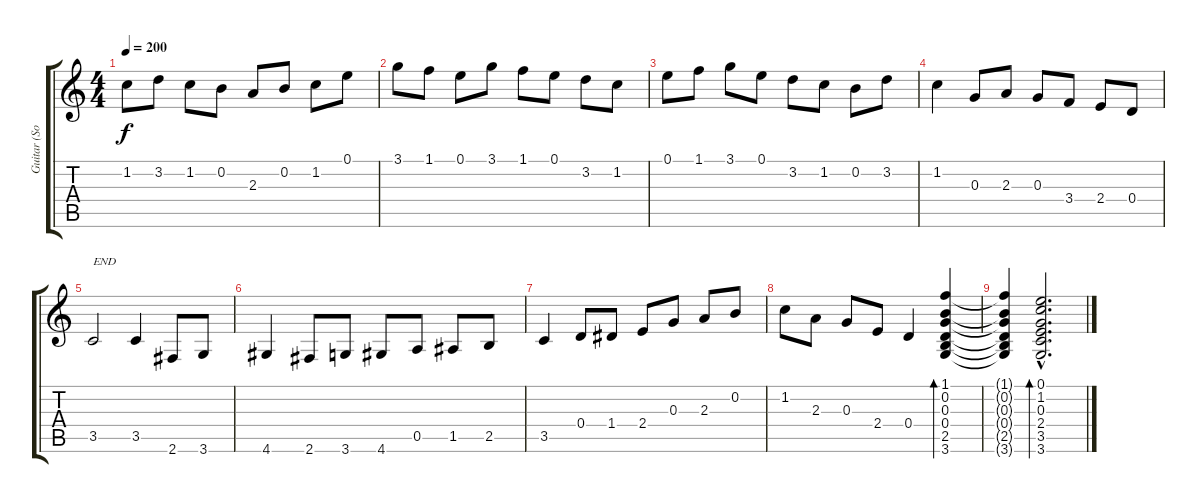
\track ("Guitar (Solo)" "Guitar (So") {instrument acousticguitarsteel}
\staff {score tabs}
\tuning (E4 B3 G3 D3 A2 E2) {hide}
\ts (4 4)
\tempo 200
\clef g2
\ks c
1.2.8{dy f} 3.2.8 1.2.8 0.2.8 2.3.8 0.2.8 1.2.8 0.1.8 |
3.1.8 1.1.8 0.1.8 3.1.8 1.1.8 0.1.8 3.2.8 1.2.8 |
0.1.8 1.1.8 3.1.8 0.1.8 3.2.8 1.2.8 0.2.8 3.2.8 |
1.2.4 0.3.8 2.3.8 0.3.8 3.4.8 2.4.8 0.4.8 |
3.5.2{txt "END"} 3.5.4 2.6.8 3.6.8 |
4.6.4 2.6.8 3.6.8 4.6.8 0.5.8 1.5.8 2.5.8 |
3.5.4 0.4.8 1.4.8 2.4.8 0.3.8 2.3.8 0.2.8 |
1.2.8 2.3.8 0.3.8 2.4.8 0.4.4 (1.1 0.2 0.3 0.4 2.5 3.6).4{bd 480} |
(1.1{t} 0.2{t} 0.3{t} 0.4{t} 2.5{t} 3.6{t}).4 (0.1{hac} 1.2{hac} 0.3{hac} 2.4{hac} 3.5{hac} 3.6{hac}).2{d bd 480}
